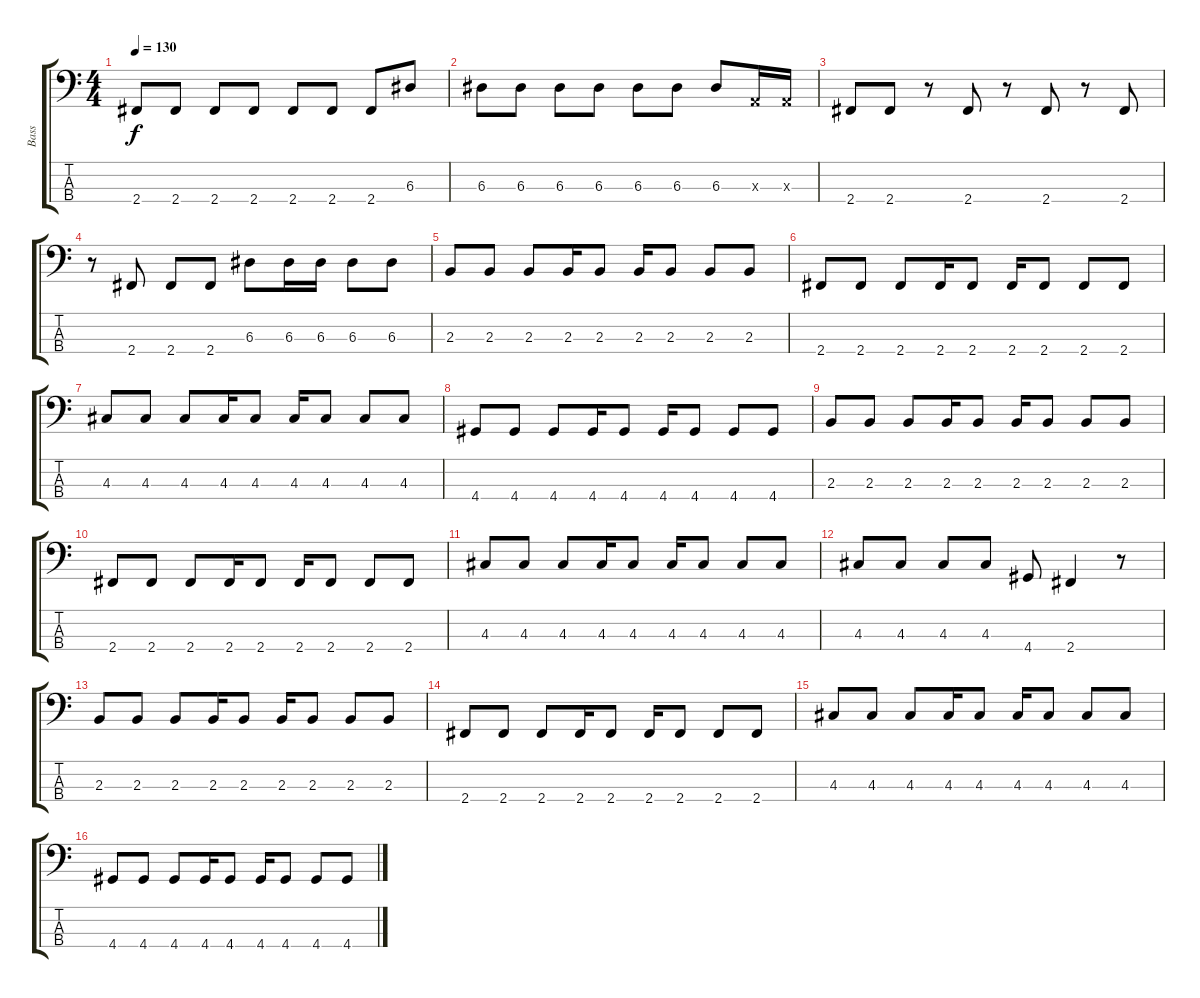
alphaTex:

\track ("Bass" "Bass") {instrument electricbassfinger}
\staff {score tabs}
\tuning (G2 D2 A1 E1) {hide}
\ts (4 4)
\tempo 130
\clef f4
\ks c
2.4.8{dy f} 2.4.8 2.4.8 2.4.8 2.4.8 2.4.8 2.4.8 6.3.8 |
6.3.8 6.3.8 6.3.8 6.3.8 6.3.8 6.3.8 6.3.8 0.3{x}.16 0.3{x}.16 |
2.4.8 2.4.8 r.8 2.4.8 r.8 2.4.8 r.8 2.4.8 |
r.8 2.4.8 2.4.8 2.4.8 6.3.8 6.3.16 6.3.16 6.3.8 6.3.8 |
2.3.8 2.3.8 2.3.8 2.3.16 2.3.8 2.3.16 2.3.8 2.3.8 2.3.8 |
2.4.8 2.4.8 2.4.8 2.4.16 2.4.8 2.4.16 2.4.8 2.4.8 2.4.8 |
4.3.8 4.3.8 4.3.8 4.3.16 4.3.8 4.3.16 4.3.8 4.3.8 4.3.8 |
4.4.8 4.4.8 4.4.8 4.4.16 4.4.8 4.4.16 4.4.8 4.4.8 4.4.8 |
2.3.8 2.3.8 2.3.8 2.3.16 2.3.8 2.3.16 2.3.8 2.3.8 2.3.8 |
2.4.8 2.4.8 2.4.8 2.4.16 2.4.8 2.4.16 2.4.8 2.4.8 2.4.8 |
4.3.8 4.3.8 4.3.8 4.3.16 4.3.8 4.3.16 4.3.8 4.3.8 4.3.8 |
4.3.8 4.3.8 4.3.8 4.3.8 4.4.8 2.4.4 r.8 |
2.3.8 2.3.8 2.3.8 2.3.16 2.3.8 2.3.16 2.3.8 2.3.8 2.3.8 |
2.4.8 2.4.8 2.4.8 2.4.16 2.4.8 2.4.16 2.4.8 2.4.8 2.4.8 |
4.3.8 4.3.8 4.3.8 4.3.16 4.3.8 4.3.16 4.3.8 4.3.8 4.3.8 |
4.4.8 4.4.8 4.4.8 4.4.16 4.4.8 4.4.16 4.4.8 4.4.8 4.4.8
